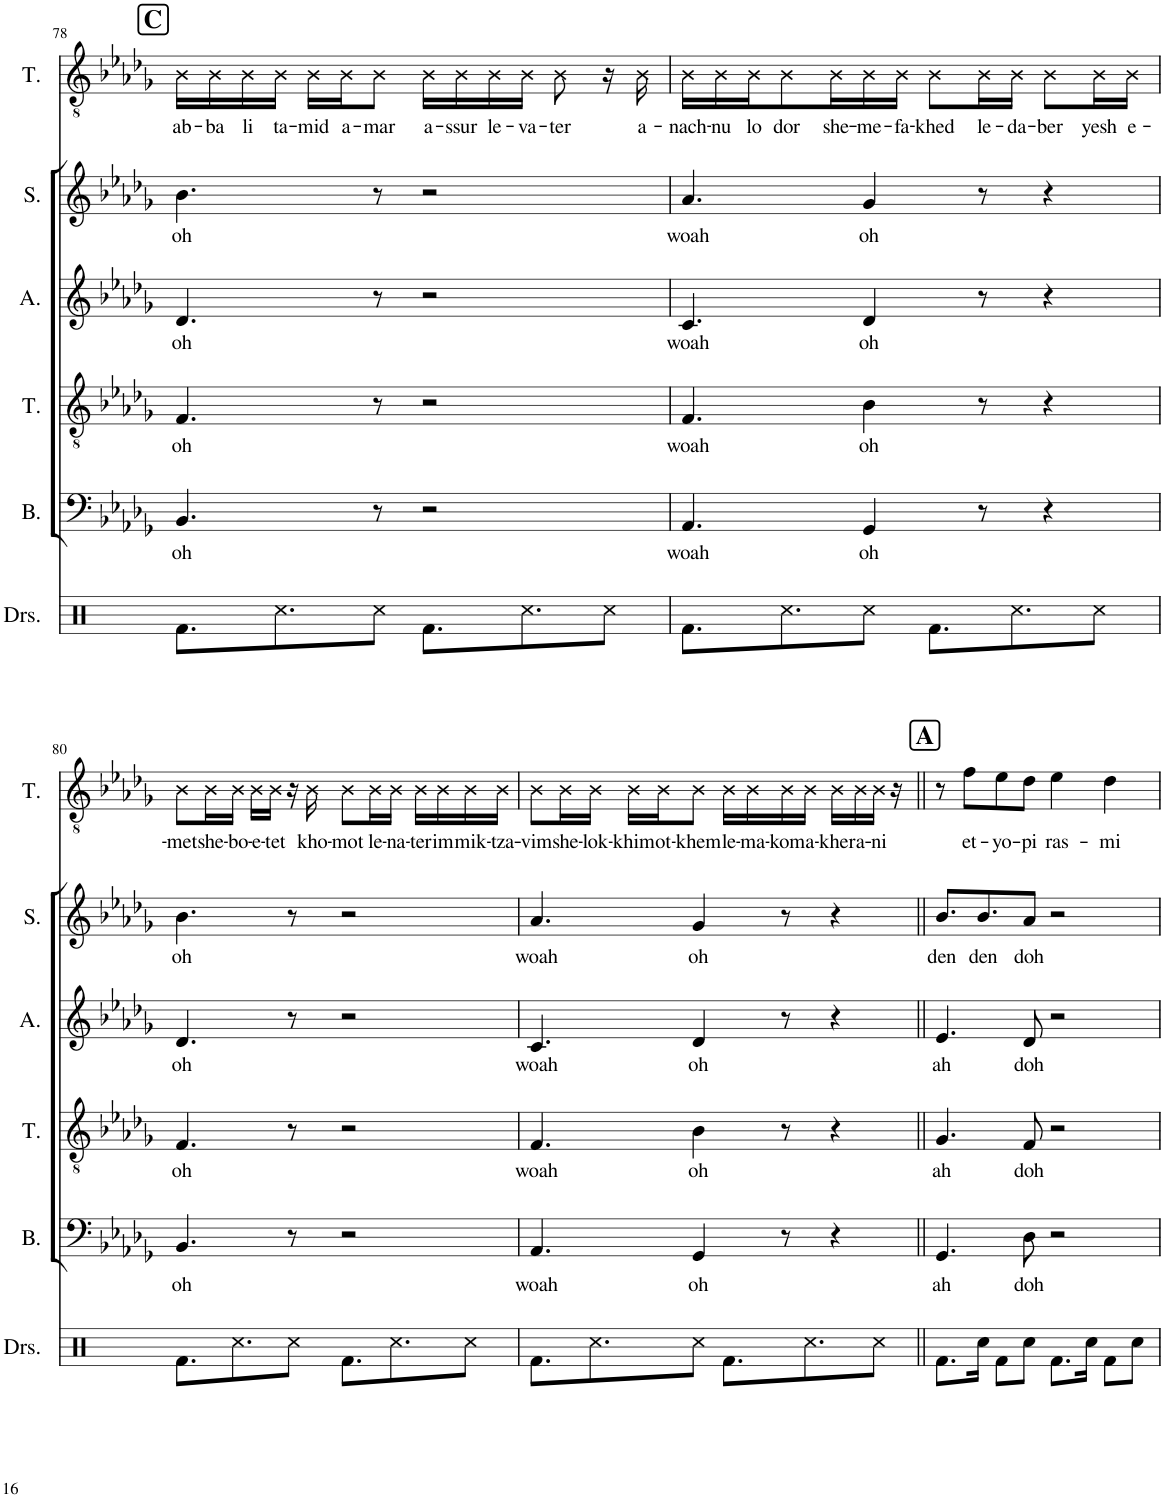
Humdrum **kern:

**kern	**kern	**text	**kern	**text	**kern	**text	**kern	**text	**kern	**text
*part6	*part5	*part5	*part4	*part4	*part3	*part3	*part2	*part2	*part1	*part1
*staff6	*staff5	*staff5	*staff4	*staff4	*staff3	*staff3	*staff2	*staff2	*staff1	*staff1
*I"Drumset	*I"Bass	*	*I"Tenor	*	*I"Alto	*	*I"Soprano	*	*I"Tenor	*
*I'Drs.	*I'B.	*	*I'T.	*	*I'A.	*	*I'S.	*	*I'T.	*
!!LO:PB:g=z
*clefX	*clefF4	*	*clefGv2	*	*clefG2	*	*clefG2	*	*clefGv2	*
*k[]	*k[b-e-a-d-g-]	*	*k[b-e-a-d-g-]	*	*k[b-e-a-d-g-]	*	*k[b-e-a-d-g-]	*	*k[b-e-a-d-g-]	*
*M4/4	*M4/4	*	*M4/4	*	*M4/4	*	*M4/4	*	*M4/4	*
!!LO:REH:place=s1:a:B:cj:fs=14:t=C
=78	=78	=78	=78	=78	=78	=78	=78	=78	=78	=78
!	!	!LO:LY:b	!	!LO:LY:b	!	!LO:LY:b	!	!LO:LY:b	!	!LO:LY:b
8.Rf\L	4.BB-/	oh	4.F/	oh	4.d-/	oh	4.b-\	oh	16B-\LL	ab-
!	!	!	!	!	!	!	!	!	!	!LO:LY:b
.	.	.	.	.	.	.	.	.	16B-\	-ba
!	!	!	!	!	!	!	!	!	!	!LO:LY:b
.	.	.	.	.	.	.	.	.	16B-\	li
!	!	!	!	!	!	!	!	!	!	!LO:LY:b
8.Rcc\	.	.	.	.	.	.	.	.	16B-\JJ	ta-
!	!	!	!	!	!	!	!	!	!	!LO:LY:b
.	.	.	.	.	.	.	.	.	16B-\LL	-mid
!	!	!	!	!	!	!	!	!	!	!LO:LY:b
.	.	.	.	.	.	.	.	.	16B-\J	a-
!	!	!	!	!	!	!	!	!	!	!LO:LY:b
8Rcc\J	8r	.	8r	.	8r	.	8r	.	8B-\J	-mar
!	!	!	!	!	!	!	!	!	!	!LO:LY:b
8.Rf\L	2r	.	2r	.	2r	.	2r	.	16B-\LL	a-
!	!	!	!	!	!	!	!	!	!	!LO:LY:b
.	.	.	.	.	.	.	.	.	16B-\	-ssur
!	!	!	!	!	!	!	!	!	!	!LO:LY:b
.	.	.	.	.	.	.	.	.	16B-\	le-
!	!	!	!	!	!	!	!	!	!	!LO:LY:b
8.Rcc\	.	.	.	.	.	.	.	.	16B-\JJ	-va-
!	!	!	!	!	!	!	!	!	!	!LO:LY:b
.	.	.	.	.	.	.	.	.	8B-\	-ter
8Rcc\J	.	.	.	.	.	.	.	.	16r	.
!	!	!	!	!	!	!	!	!	!	!LO:LY:b
.	.	.	.	.	.	.	.	.	16B-\	a-
=79	=79	=79	=79	=79	=79	=79	=79	=79	=79	=79
!	!	!LO:LY:b	!	!LO:LY:b	!	!LO:LY:b	!	!LO:LY:b	!	!LO:LY:b
8.Rf\L	4.AA-/	woah	4.F/	woah	4.c/	woah	4.a-/	woah	16B-\LL	-nach-
!	!	!	!	!	!	!	!	!	!	!LO:LY:b
.	.	.	.	.	.	.	.	.	16B-\	-nu
!	!	!	!	!	!	!	!	!	!	!LO:LY:b
.	.	.	.	.	.	.	.	.	16B-\J	lo
!	!	!	!	!	!	!	!	!	!	!LO:LY:b
8.Rcc\	.	.	.	.	.	.	.	.	8B-\	dor
!	!	!	!	!	!	!	!	!	!	!LO:LY:b
.	.	.	.	.	.	.	.	.	16B-\L	she-
!	!	!LO:LY:b	!	!LO:LY:b	!	!LO:LY:b	!	!LO:LY:b	!	!LO:LY:b
8Rcc\J	4GG-/	oh	4B-\	oh	4d-/	oh	4g-/	oh	16B-\	-me-
!	!	!	!	!	!	!	!	!	!	!LO:LY:b
.	.	.	.	.	.	.	.	.	16B-\JJ	-fa-
!	!	!	!	!	!	!	!	!	!	!LO:LY:b
8.Rf\L	.	.	.	.	.	.	.	.	8B-\L	-khed
!	!	!	!	!	!	!	!	!	!	!LO:LY:b
.	8r	.	8r	.	8r	.	8r	.	16B-\L	le-
!	!	!	!	!	!	!	!	!	!	!LO:LY:b
8.Rcc\	.	.	.	.	.	.	.	.	16B-\JJ	-da-
!	!	!	!	!	!	!	!	!	!	!LO:LY:b
.	4r	.	4r	.	4r	.	4r	.	8B-\L	-ber
!	!	!	!	!	!	!	!	!	!	!LO:LY:b
8Rcc\J	.	.	.	.	.	.	.	.	16B-\L	yesh
!	!	!	!	!	!	!	!	!	!	!LO:LY:b
.	.	.	.	.	.	.	.	.	16B-\JJ	e-
!!LO:LB:g=z
=80	=80	=80	=80	=80	=80	=80	=80	=80	=80	=80
!	!	!LO:LY:b	!	!LO:LY:b	!	!LO:LY:b	!	!LO:LY:b	!	!LO:LY:b
8.Rf\L	4.BB-/	oh	4.F/	oh	4.d-/	oh	4.b-\	oh	8B-\L	-met
!	!	!	!	!	!	!	!	!	!	!LO:LY:b
.	.	.	.	.	.	.	.	.	16B-\L	she-
!	!	!	!	!	!	!	!	!	!	!LO:LY:b
8.Rcc\	.	.	.	.	.	.	.	.	16B-\JJ	-bo-
!	!	!	!	!	!	!	!	!	!	!LO:LY:b
.	.	.	.	.	.	.	.	.	16B-\LL	-e-
!	!	!	!	!	!	!	!	!	!	!LO:LY:b
.	.	.	.	.	.	.	.	.	16B-\JJ	-tet
8Rcc\J	8r	.	8r	.	8r	.	8r	.	16r	.
!	!	!	!	!	!	!	!	!	!	!LO:LY:b
.	.	.	.	.	.	.	.	.	16B-\	kho-
!	!	!	!	!	!	!	!	!	!	!LO:LY:b
8.Rf\L	2r	.	2r	.	2r	.	2r	.	8B-\L	-mot
!	!	!	!	!	!	!	!	!	!	!LO:LY:b
.	.	.	.	.	.	.	.	.	16B-\L	le-
!	!	!	!	!	!	!	!	!	!	!LO:LY:b
8.Rcc\	.	.	.	.	.	.	.	.	16B-\JJ	-na-
!	!	!	!	!	!	!	!	!	!	!LO:LY:b
.	.	.	.	.	.	.	.	.	16B-\LL	-ter
!	!	!	!	!	!	!	!	!	!	!LO:LY:b
.	.	.	.	.	.	.	.	.	16B-\	im
!	!	!	!	!	!	!	!	!	!	!LO:LY:b
8Rcc\J	.	.	.	.	.	.	.	.	16B-\	mik-
!	!	!	!	!	!	!	!	!	!	!LO:LY:b
.	.	.	.	.	.	.	.	.	16B-\JJ	-tza-
=81	=81	=81	=81	=81	=81	=81	=81	=81	=81	=81
!	!	!LO:LY:b	!	!LO:LY:b	!	!LO:LY:b	!	!LO:LY:b	!	!LO:LY:b
8.Rf\L	4.AA-/	woah	4.F/	woah	4.c/	woah	4.a-/	woah	8B-\L	-vim
!	!	!	!	!	!	!	!	!	!	!LO:LY:b
.	.	.	.	.	.	.	.	.	16B-\L	she-
!	!	!	!	!	!	!	!	!	!	!LO:LY:b
8.Rcc\	.	.	.	.	.	.	.	.	16B-\JJ	-lok-
!	!	!	!	!	!	!	!	!	!	!LO:LY:b
.	.	.	.	.	.	.	.	.	16B-\LL	-khim
!	!	!	!	!	!	!	!	!	!	!LO:LY:b
.	.	.	.	.	.	.	.	.	16B-\J	ot-
!	!	!LO:LY:b	!	!LO:LY:b	!	!LO:LY:b	!	!LO:LY:b	!	!LO:LY:b
8Rcc\J	4GG-/	oh	4B-\	oh	4d-/	oh	4g-/	oh	8B-\J	-khem
!	!	!	!	!	!	!	!	!	!	!LO:LY:b
8.Rf\L	.	.	.	.	.	.	.	.	16B-\LL	le-
!	!	!	!	!	!	!	!	!	!	!LO:LY:b
.	.	.	.	.	.	.	.	.	16B-\	-ma-
!	!	!	!	!	!	!	!	!	!	!LO:LY:b
.	8r	.	8r	.	8r	.	8r	.	16B-\	-kom
!	!	!	!	!	!	!	!	!	!	!LO:LY:b
8.Rcc\	.	.	.	.	.	.	.	.	16B-\JJ	a-
!	!	!	!	!	!	!	!	!	!	!LO:LY:b
.	4r	.	4r	.	4r	.	4r	.	16B-\LL	-kher
!	!	!	!	!	!	!	!	!	!	!LO:LY:b
.	.	.	.	.	.	.	.	.	16B-\	a-
!	!	!	!	!	!	!	!	!	!	!LO:LY:b
8Rcc\J	.	.	.	.	.	.	.	.	16B-\JJ	-ni
.	.	.	.	.	.	.	.	.	16r	.
!!LO:REH:place=s1:a:B:cj:fs=14:t=A
=82||	=82||	=82||	=82||	=82||	=82||	=82||	=82||	=82||	=82||	=82||
!	!	!LO:LY:b	!	!LO:LY:b	!	!LO:LY:b	!	!LO:LY:b	!	!
8.Rf\L	4.GG-/	ah	4.G-/	ah	4.e-/	ah	8.b-/L	den	8r	.
!	!	!	!	!	!	!	!	!	!	!LO:LY:b
.	.	.	.	.	.	.	.	.	8f\L	et-
!	!	!	!	!	!	!	!	!LO:LY:b	!	!
16Rcc\Jk	.	.	.	.	.	.	8.b-/	den	.	.
!	!	!	!	!	!	!	!	!	!	!LO:LY:b
8Rf\L	.	.	.	.	.	.	.	.	8e-\	-yo-
!	!	!LO:LY:b	!	!LO:LY:b	!	!LO:LY:b	!	!LO:LY:b	!	!LO:LY:b
8Rcc\J	8D-\	doh	8F/	doh	8d-/	doh	8a-/J	doh	8d-\J	-pi
!	!	!	!	!	!	!	!	!	!	!LO:LY:b
8.Rf\L	2r	.	2r	.	2r	.	2r	.	4e-\	ras-
16Rcc\Jk	.	.	.	.	.	.	.	.	.	.
!	!	!	!	!	!	!	!	!	!	!LO:LY:b
8Rf\L	.	.	.	.	.	.	.	.	4d-\	-mi
8Rcc\J	.	.	.	.	.	.	.	.	.	.
=	=	=	=	=	=	=	=	=	=	=
*-	*-	*-	*-	*-	*-	*-	*-	*-	*-	*-
